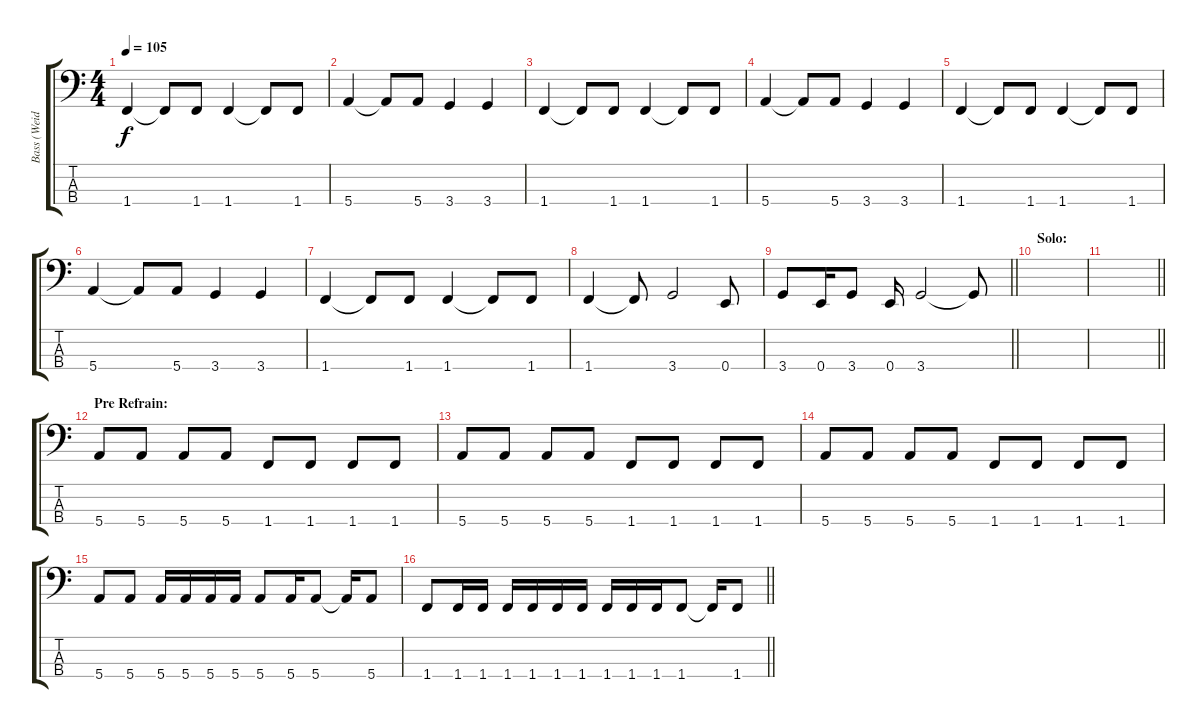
\track ("Bass (Weidner)" "Bass (Weid") {instrument electricbasspick}
\staff {score tabs}
\tuning (G2 D2 A1 E1) {hide}
\ts (4 4)
\tempo 105
\clef f4
\ks c
1.4.4{dy f} 1.4{t}.8 1.4.8 1.4.4 1.4{t}.8 1.4.8 |
5.4.4 5.4{t}.8 5.4.8 3.4.4 3.4.4 |
1.4.4 1.4{t}.8 1.4.8 1.4.4 1.4{t}.8 1.4.8 |
5.4.4 5.4{t}.8 5.4.8 3.4.4 3.4.4 |
1.4.4 1.4{t}.8 1.4.8 1.4.4 1.4{t}.8 1.4.8 |
5.4.4 5.4{t}.8 5.4.8 3.4.4 3.4.4 |
1.4.4 1.4{t}.8 1.4.8 1.4.4 1.4{t}.8 1.4.8 |
1.4.4 1.4{t}.8 3.4.2 0.4.8 |
\barLineRight lightlight
3.4.8 0.4.16 3.4.8 0.4.16 3.4.2 3.4{t}.8 |
\section ("" "Solo:")
|
\barLineRight lightlight
|
\section ("" "Pre Refrain:")
5.4.8 5.4.8 5.4.8 5.4.8 1.4.8 1.4.8 1.4.8 1.4.8 |
5.4.8 5.4.8 5.4.8 5.4.8 1.4.8 1.4.8 1.4.8 1.4.8 |
5.4.8 5.4.8 5.4.8 5.4.8 1.4.8 1.4.8 1.4.8 1.4.8 |
5.4.8 5.4.8 5.4.16 5.4.16 5.4.16 5.4.16 5.4.8 5.4.16 5.4.8 5.4{t}.16 5.4.8 |
\barLineRight lightlight
1.4.8 1.4.16 1.4.16 1.4.16 1.4.16 1.4.16 1.4.16 1.4.16 1.4.16 1.4.16 1.4.8 1.4{t}.16 1.4.8
